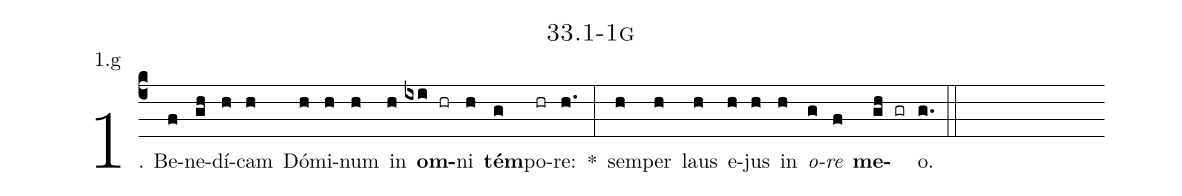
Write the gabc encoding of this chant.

name: 33.1-1g;
annotation: 1.g;
%%
(c4)1. Be(f)ne(gh)dí(h)cam(h) Dó(h)mi(h)num(h) in(h) <b>om</b>(ixi hr)ni(h) <b>tém</b>(g)po(hr)re:(h.) *(:) sem(h)per(h) laus(h) e(h)jus(h) in(h) <i>o</i>(g)<i>re</i>(f) <b>me</b>(gh gr)o.(g.) (::)
